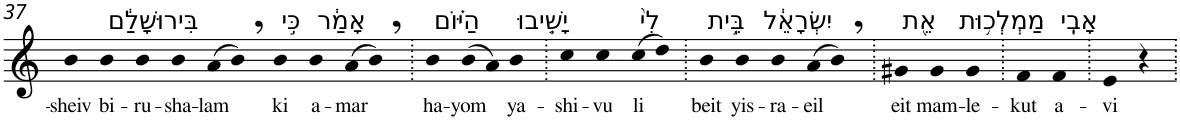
**kern	**text
*part1	*part1
*staff1	*staff1
*I"Piano	*
*I'Pno	*
!!LO:PB:g=z
*clefG2	*
*k[]	*
=37	=37
!	!LO:LY:b
4b	-sheiv
!LO:TX:a:t=בִּירוּשָׁלִַ֔ם	!
!	!LO:LY:b
4b	bi-
!	!LO:LY:b
4b	-ru-
!	!LO:LY:b
4b	-sha-
!	!LO:LY:b
(>8a	-lam
8b,)	.
!LO:TX:a:t=כִּ֣י	!
!	!LO:LY:b
4b	ki
!LO:TX:a:t=אָמַ֔ר	!
!	!LO:LY:b
4b	a-
!	!LO:LY:b
(>8a	-mar
8b,)	.
=38.	=38.
!LO:TX:a:t=הַיּ֗וֹם	!
!	!LO:LY:b
4b	ha-
!	!LO:LY:b
(>8b	-yom
8a)	.
!LO:TX:a:t=יָשִׁ֤יבוּ	!
!	!LO:LY:b
4b	ya-
=39.	=39.
!	!LO:LY:b
4cc	-shi-
!	!LO:LY:b
4cc	-vu
!LO:TX:a:t=לִי֙	!
!	!LO:LY:b
(>8cc	li
8dd)	.
=40.	=40.
!LO:TX:a:t=בֵּ֣ית	!
!	!LO:LY:b
4b	beit
!LO:TX:a:t=יִשְׂרָאֵ֔ל	!
!	!LO:LY:b
4b	yis-
!	!LO:LY:b
4b	-ra-
!	!LO:LY:b
(>8a	-eil
8b,)	.
=41.	=41.
!LO:TX:a:t=אֵ֖ת	!
!	!LO:LY:b
4g#X	eit
!LO:TX:a:t=מַמְלְכ֥וּת	!
!	!LO:LY:b
4g#	mam-
!	!LO:LY:b
4g#	-le-
=42.	=42.
!	!LO:LY:b
4f	-kut
!LO:TX:a:t=אָבִֽי	!
!	!LO:LY:b
4f	a-
=43.	=43.
!	!LO:LY:b
4e	-vi
4r	.
=.	=.
*-	*-
